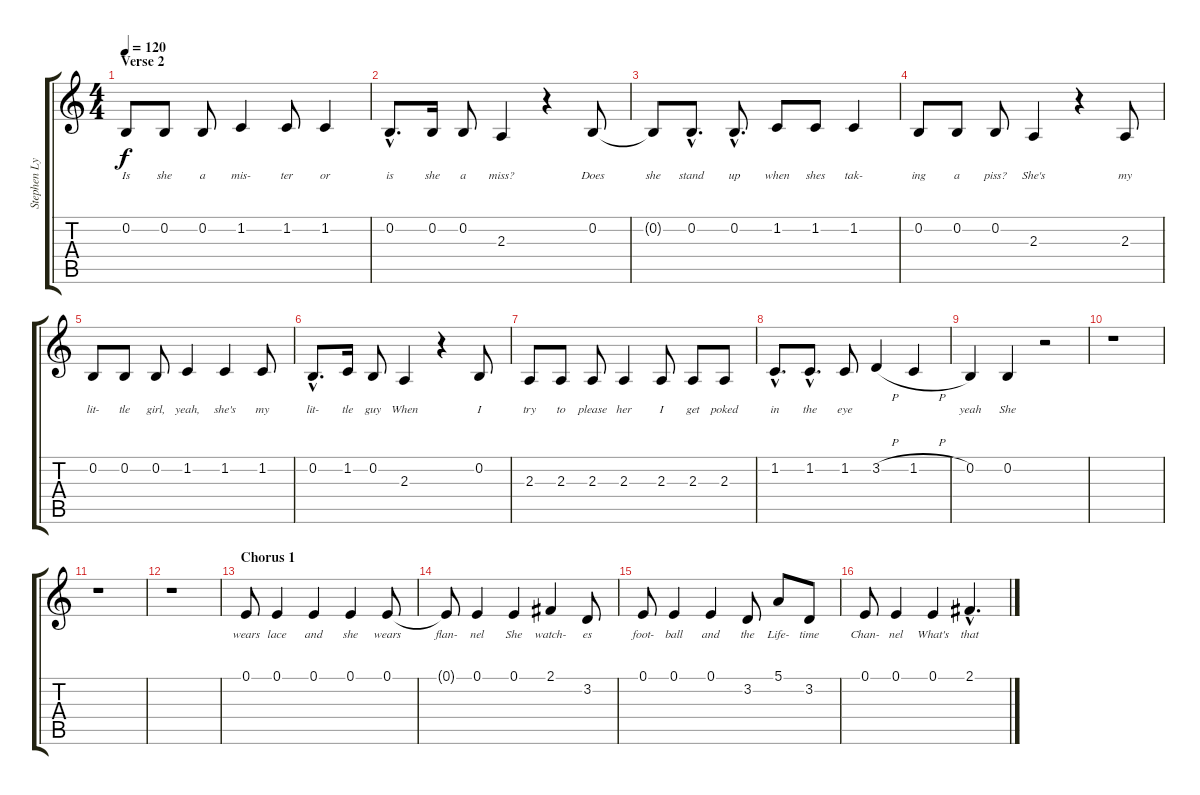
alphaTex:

\track ("Stephen Lynch - Voice" "Stephen Ly") {instrument lead1square}
\staff {score tabs}
\tuning (E4 B3 G3 D3 A2 E2) {hide}
\ts (4 4)
\section ("" "Verse 2")
\tempo 120
\clef g2
\ks c
0.2.8{lyrics (0 "Is") lyrics (1 "") lyrics (2 "") lyrics (3 "") lyrics (4 "") dy f} 0.2.8{lyrics (0 "she") lyrics (1 "") lyrics (2 "") lyrics (3 "") lyrics (4 "")} 0.2.8{lyrics (0 "a") lyrics (1 "") lyrics (2 "") lyrics (3 "") lyrics (4 "")} 1.2.4{lyrics (0 "mis-") lyrics (1 "") lyrics (2 "") lyrics (3 "") lyrics (4 "")} 1.2.8{lyrics (0 "ter") lyrics (1 "") lyrics (2 "") lyrics (3 "") lyrics (4 "")} 1.2.4{lyrics (0 "or") lyrics (1 "") lyrics (2 "") lyrics (3 "") lyrics (4 "")} |
0.2{hac}.8{d lyrics (0 "is") lyrics (1 "") lyrics (2 "") lyrics (3 "") lyrics (4 "")} 0.2.16{lyrics (0 "she") lyrics (1 "") lyrics (2 "") lyrics (3 "") lyrics (4 "")} 0.2.8{lyrics (0 "a") lyrics (1 "") lyrics (2 "") lyrics (3 "") lyrics (4 "")} 2.3.4{lyrics (0 "miss?") lyrics (1 "") lyrics (2 "") lyrics (3 "") lyrics (4 "")} r.4 0.2.8{lyrics (0 "Does") lyrics (1 "") lyrics (2 "") lyrics (3 "") lyrics (4 "")} |
0.2{t}.8{lyrics (0 "she") lyrics (1 "") lyrics (2 "") lyrics (3 "") lyrics (4 "")} 0.2{hac}.8{d lyrics (0 "stand") lyrics (1 "") lyrics (2 "") lyrics (3 "") lyrics (4 "")} 0.2{hac}.8{d lyrics (0 "up") lyrics (1 "") lyrics (2 "") lyrics (3 "") lyrics (4 "")} 1.2.8{lyrics (0 "when") lyrics (1 "") lyrics (2 "") lyrics (3 "") lyrics (4 "")} 1.2.8{lyrics (0 "shes") lyrics (1 "") lyrics (2 "") lyrics (3 "") lyrics (4 "")} 1.2.4{lyrics (0 "tak-") lyrics (1 "") lyrics (2 "") lyrics (3 "") lyrics (4 "")} |
0.2.8{lyrics (0 "ing") lyrics (1 "") lyrics (2 "") lyrics (3 "") lyrics (4 "")} 0.2.8{lyrics (0 "a") lyrics (1 "") lyrics (2 "") lyrics (3 "") lyrics (4 "")} 0.2.8{lyrics (0 "piss?") lyrics (1 "") lyrics (2 "") lyrics (3 "") lyrics (4 "")} 2.3.4{lyrics (0 "She's") lyrics (1 "") lyrics (2 "") lyrics (3 "") lyrics (4 "")} r.4 2.3.8{lyrics (0 "my") lyrics (1 "") lyrics (2 "") lyrics (3 "") lyrics (4 "")} |
0.2.8{lyrics (0 "lit-") lyrics (1 "") lyrics (2 "") lyrics (3 "") lyrics (4 "")} 0.2.8{lyrics (0 "tle") lyrics (1 "") lyrics (2 "") lyrics (3 "") lyrics (4 "")} 0.2.8{lyrics (0 "girl,") lyrics (1 "") lyrics (2 "") lyrics (3 "") lyrics (4 "")} 1.2.4{lyrics (0 "yeah,") lyrics (1 "") lyrics (2 "") lyrics (3 "") lyrics (4 "")} 1.2.4{lyrics (0 "she's") lyrics (1 "") lyrics (2 "") lyrics (3 "") lyrics (4 "")} 1.2.8{lyrics (0 "my") lyrics (1 "") lyrics (2 "") lyrics (3 "") lyrics (4 "")} |
0.2{hac}.8{d lyrics (0 "lit-") lyrics (1 "") lyrics (2 "") lyrics (3 "") lyrics (4 "")} 1.2.16{lyrics (0 "tle") lyrics (1 "") lyrics (2 "") lyrics (3 "") lyrics (4 "")} 0.2.8{lyrics (0 "guy") lyrics (1 "") lyrics (2 "") lyrics (3 "") lyrics (4 "")} 2.3.4{lyrics (0 "When") lyrics (1 "") lyrics (2 "") lyrics (3 "") lyrics (4 "")} r.4 0.2.8{lyrics (0 "I") lyrics (1 "") lyrics (2 "") lyrics (3 "") lyrics (4 "")} |
2.3.8{lyrics (0 "try") lyrics (1 "") lyrics (2 "") lyrics (3 "") lyrics (4 "")} 2.3.8{lyrics (0 "to") lyrics (1 "") lyrics (2 "") lyrics (3 "") lyrics (4 "")} 2.3.8{lyrics (0 "please") lyrics (1 "") lyrics (2 "") lyrics (3 "") lyrics (4 "")} 2.3.4{lyrics (0 "her") lyrics (1 "") lyrics (2 "") lyrics (3 "") lyrics (4 "")} 2.3.8{lyrics (0 "I") lyrics (1 "") lyrics (2 "") lyrics (3 "") lyrics (4 "")} 2.3.8{lyrics (0 "get") lyrics (1 "") lyrics (2 "") lyrics (3 "") lyrics (4 "")} 2.3.8{lyrics (0 "poked") lyrics (1 "") lyrics (2 "") lyrics (3 "") lyrics (4 "")} |
1.2{hac}.8{d lyrics (0 "in") lyrics (1 "") lyrics (2 "") lyrics (3 "") lyrics (4 "")} 1.2{hac}.8{d lyrics (0 "the") lyrics (1 "") lyrics (2 "") lyrics (3 "") lyrics (4 "")} 1.2.8{lyrics (0 "eye") lyrics (1 "") lyrics (2 "") lyrics (3 "") lyrics (4 "")} 3.2{h}.4{lyrics (0 "") lyrics (1 "") lyrics (2 "") lyrics (3 "") lyrics (4 "")} 1.2{h}.4{lyrics (0 "") lyrics (1 "") lyrics (2 "") lyrics (3 "") lyrics (4 "")} |
0.2.4{lyrics (0 "yeah") lyrics (1 "") lyrics (2 "") lyrics (3 "") lyrics (4 "")} 0.2.4{lyrics (0 "She") lyrics (1 "") lyrics (2 "") lyrics (3 "") lyrics (4 "")} r.2 |
r.1 |
r.1 |
r.1 |
\section ("" "Chorus 1")
0.1.8{lyrics (0 "wears") lyrics (1 "") lyrics (2 "") lyrics (3 "") lyrics (4 "")} 0.1.4{lyrics (0 "lace") lyrics (1 "") lyrics (2 "") lyrics (3 "") lyrics (4 "")} 0.1.4{lyrics (0 "and") lyrics (1 "") lyrics (2 "") lyrics (3 "") lyrics (4 "")} 0.1.4{lyrics (0 "she") lyrics (1 "") lyrics (2 "") lyrics (3 "") lyrics (4 "")} 0.1.8{lyrics (0 "wears") lyrics (1 "") lyrics (2 "") lyrics (3 "") lyrics (4 "")} |
0.1{t}.8{lyrics (0 "flan-") lyrics (1 "") lyrics (2 "") lyrics (3 "") lyrics (4 "")} 0.1.4{lyrics (0 "nel") lyrics (1 "") lyrics (2 "") lyrics (3 "") lyrics (4 "")} 0.1.4{lyrics (0 "She") lyrics (1 "") lyrics (2 "") lyrics (3 "") lyrics (4 "")} 2.1.4{lyrics (0 "watch-") lyrics (1 "") lyrics (2 "") lyrics (3 "") lyrics (4 "")} 3.2.8{lyrics (0 "es") lyrics (1 "") lyrics (2 "") lyrics (3 "") lyrics (4 "")} |
0.1.8{lyrics (0 "foot-") lyrics (1 "") lyrics (2 "") lyrics (3 "") lyrics (4 "")} 0.1.4{lyrics (0 "ball") lyrics (1 "") lyrics (2 "") lyrics (3 "") lyrics (4 "")} 0.1.4{lyrics (0 "and") lyrics (1 "") lyrics (2 "") lyrics (3 "") lyrics (4 "")} 3.2.8{lyrics (0 "the") lyrics (1 "") lyrics (2 "") lyrics (3 "") lyrics (4 "")} 5.1.8{lyrics (0 "Life-") lyrics (1 "") lyrics (2 "") lyrics (3 "") lyrics (4 "")} 3.2.8{lyrics (0 "time") lyrics (1 "") lyrics (2 "") lyrics (3 "") lyrics (4 "")} |
0.1.8{lyrics (0 "Chan-") lyrics (1 "") lyrics (2 "") lyrics (3 "") lyrics (4 "")} 0.1.4{lyrics (0 "nel") lyrics (1 "") lyrics (2 "") lyrics (3 "") lyrics (4 "")} 0.1.4{lyrics (0 "What's") lyrics (1 "") lyrics (2 "") lyrics (3 "") lyrics (4 "")} 2.1{hac}.4{d lyrics (0 "that") lyrics (1 "") lyrics (2 "") lyrics (3 "") lyrics (4 "")}
